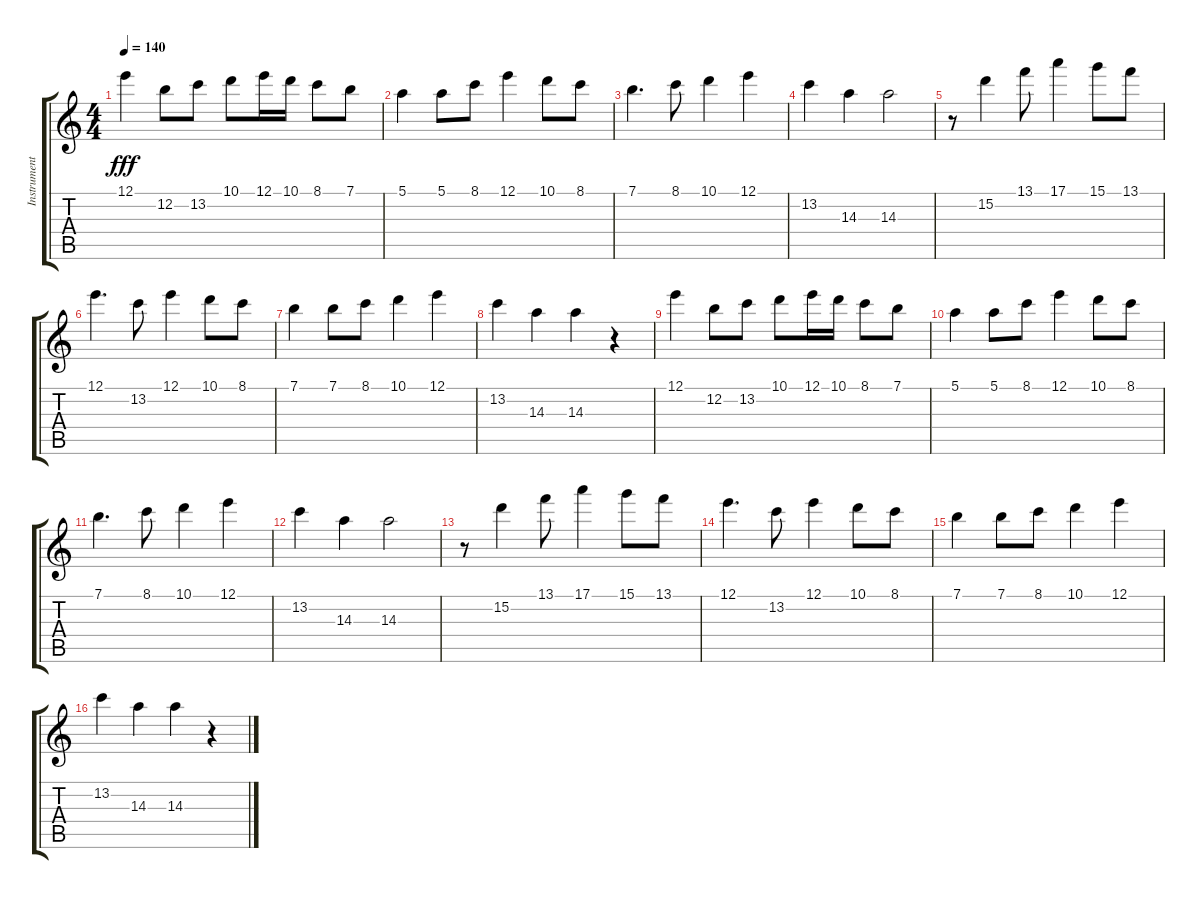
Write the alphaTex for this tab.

\track ("Instrument 1" "Instrument") {instrument acousticguitarsteel}
\staff {score tabs}
\tuning (E4 B3 G3 D3 A2 E2) {hide}
\ts (4 4)
\tempo 140
\clef g2
\ks c
12.1.4{txt "" dy fff instrument acousticguitarsteel} 12.2.8 13.2.8 10.1.8 12.1.16 10.1.16 8.1.8 7.1.8 |
5.1.4 5.1.8 8.1.8 12.1.4 10.1.8 8.1.8 |
7.1.4{d} 8.1.8 10.1.4 12.1.4 |
13.2.4 14.3.4 14.3.2 |
r.8 15.2.4 13.1.8 17.1.4 15.1.8 13.1.8 |
12.1.4{d} 13.2.8 12.1.4 10.1.8 8.1.8 |
7.1.4 7.1.8 8.1.8 10.1.4 12.1.4 |
13.2.4 14.3.4 14.3.4 r.4 |
12.1.4{volume 14} 12.2.8 13.2.8 10.1.8 12.1.16 10.1.16 8.1.8 7.1.8 |
5.1.4 5.1.8 8.1.8 12.1.4 10.1.8 8.1.8 |
7.1.4{d} 8.1.8 10.1.4 12.1.4 |
13.2.4 14.3.4 14.3.2 |
r.8 15.2.4 13.1.8 17.1.4 15.1.8 13.1.8 |
12.1.4{d} 13.2.8 12.1.4 10.1.8 8.1.8 |
7.1.4 7.1.8 8.1.8 10.1.4 12.1.4 |
13.2.4 14.3.4 14.3.4 r.4
